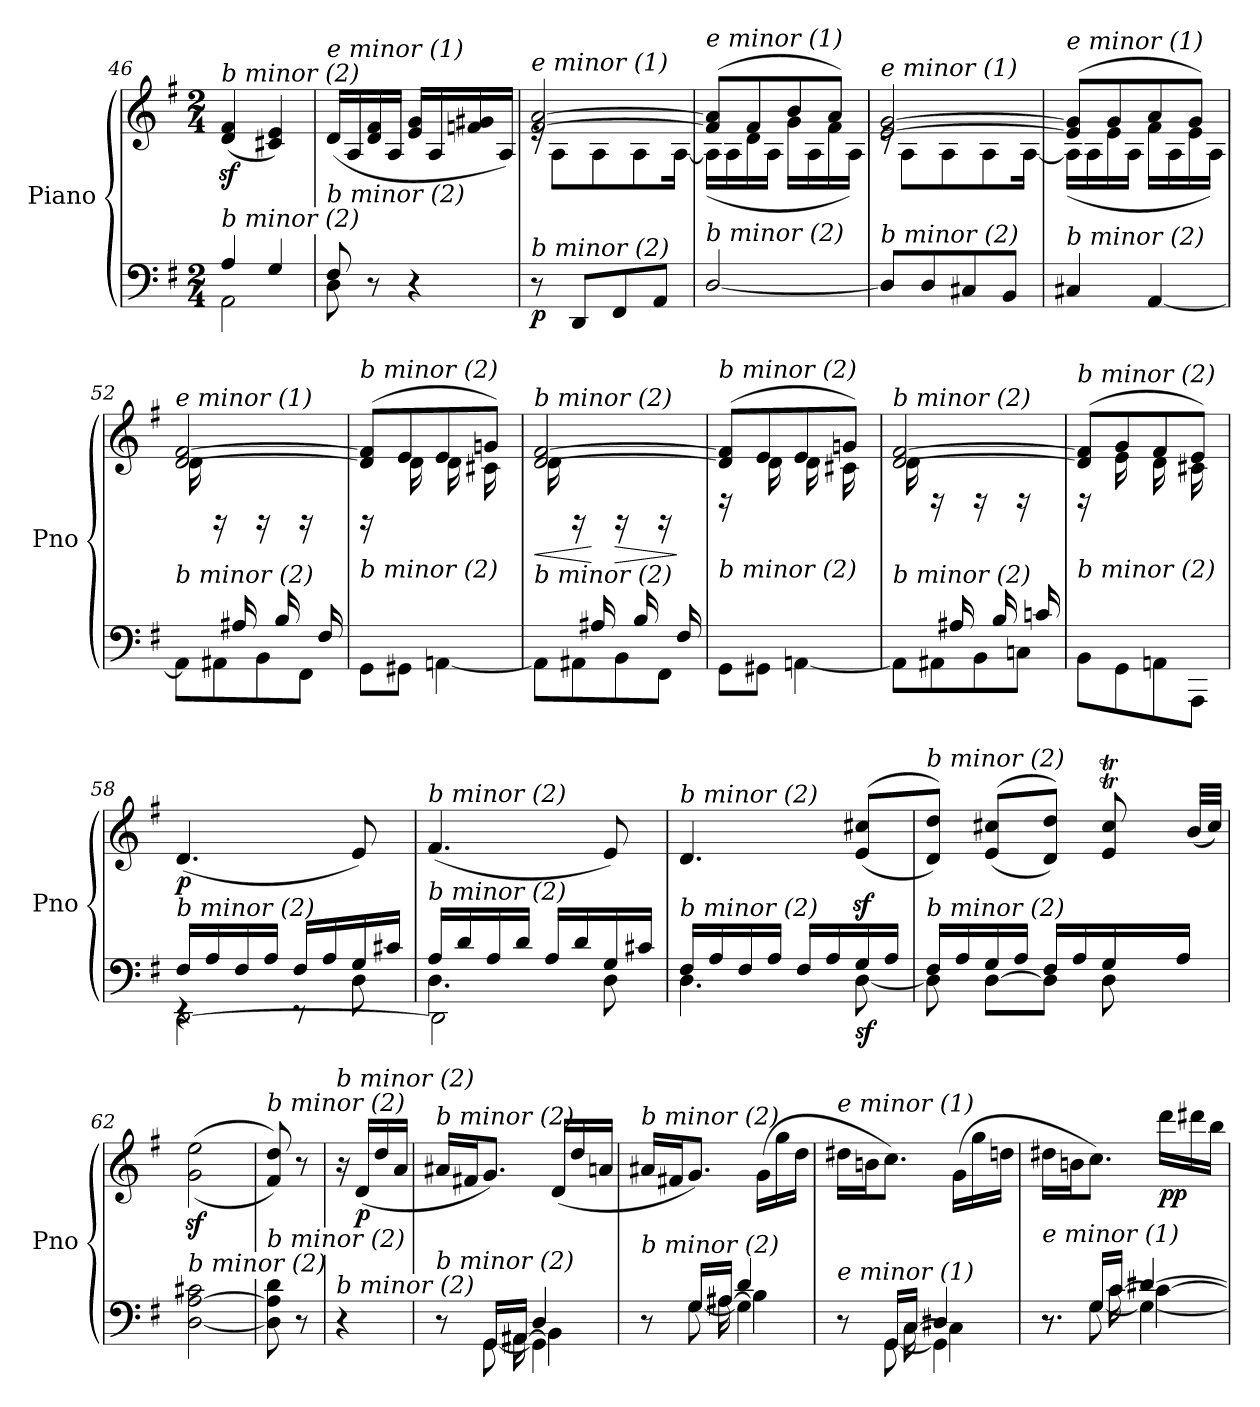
**kern	**kern	**dynam
*part1	*part1	*part1
*staff2	*staff1	*staff1/2
*I"Piano	*	*
*I'Pno	*	*
*clefF4	*clefG2	*
*k[f#]	*k[f#]	*
*M2/4	*M2/4	*
=46	=46	=46
*^	*	*
!	!	!LO:TX:i:t=b minor (2)	!
!LO:TX:i:t=b minor (2)	!	!	!
4A/	2AA\	(4d/z< 4f#/z<	.
4G/	.	4c#X/ 4e/)	.
=47	=47	=47	=47
*	*	*^	*
!	!	!LO:TX:i:t=e minor (1)	!	!
!LO:TX:i:t=b minor (2)	!	!	!	!
!	!	!	!	!LO:DY:b
8F#/	8D\	(>16d/LL	8ryy	other-dynamics
.	.	16A/	.	.
8r	4.ryy	16d/ 16f#/	4.ryy	.
.	.	16A/JJ	.	.
4r	.	16e/ 16g/LL	.	.
.	.	16A/	.	.
.	.	16fni/ 16g#X/	.	.
.	.	16A/JJ)	.	.
*v	*v	*	*	*
=48	=48	=48	=48
!	!LO:TX:i:t=e minor (1)	!	!
!LO:TX:i:t=b minor (2)	!	!	!
!	!	!	!LO:DY:b=2
8r	[2f#/ [2a/	16re	p
.	.	8A\L	.
8DD/L	.	.	.
.	.	8A\	.
8FF#/	.	.	.
.	.	8A\	.
8AA/J	.	.	.
.	.	[16A\Jk	.
=49	=49	=49	=49
!	!LO:TX:i:t=e minor (1)	!	!
!LO:TX:i:t=b minor (2)	!	!	!
[2D/	(>8f#/] 8a/]L	(16A\LL]	.
.	.	16A\	.
.	8f#/	16d\	.
.	.	16A\JJ	.
.	8b/	16g\LL	.
.	.	16A\	.
.	8a/J)	16f#\	.
.	.	16A\JJ)	.
!!LO:LB:g=z	!!
=50	=50	=50	=50
!	!LO:TX:i:t=e minor (1)	!	!
!LO:TX:i:t=b minor (2)	!	!	!
8D/L]	[2e/ [2g/	16re	.
.	.	8A\L	.
8D/	.	.	.
.	.	8A\	.
8C#X/	.	.	.
.	.	8A\	.
8BB/J	.	.	.
.	.	[16A\Jk	.
=51	=51	=51	=51
!	!LO:TX:i:t=e minor (1)	!	!
!LO:TX:i:t=b minor (2)	!	!	!
4C#X/	(8e/] 8g/]L	(16A\LL]	.
.	.	16A\	.
.	8g/	16e\	.
.	.	16A\JJ	.
[4AA/	8a/	16f#\LL	.
.	.	16A\	.
.	8g/J)	16e\	.
.	.	16A\JJ)	.
=52	=52	=52	=52
*^	*	*	*
!	!	!LO:TX:i:t=e minor (1)	!	!
!LO:TX:i:t=b minor (2)	!	!	!	!
16ryy	8AA\L]	[2d/ [2f#/	(16d\LL	.
16A/JJ)	.	.	16ryy	.
16ryy	8AA#X\	.	16rGG	.
16A#X/	.	.	16ryy	.
16ryy	8BB\	.	16rGG	.
16B/	.	.	16ryy	.
16ryy	8FF#\J	.	16rGG	.
16F#/	.	.	16ryy	.
=53	=53	=53	=53	=53
!	!	!LO:TX:i:t=b minor (2)	!	!
!LO:TX:i:t=b minor (2)	!	!	!	!
16ryy	8GG\L	(8d/] 8f#/]L	16rGG	.
16G/LL	.	.	16ryy	.
16ryy	8GG#X\J	8e/	16d\	.
16G#X/JJ	.	.	16ryy	.
16ryy	[4AAn\	8e/	16d\LL	.
16An/	.	.	16ryy	.
16ryy	.	8gn/J)	16c#X\	.
16A/JJ	.	.	16ryy	.
=54	=54	=54	=54	=54
!	!	!LO:TX:i:t=b minor (2)	!	!
!LO:TX:i:t=b minor (2)	!	!	!	!
!	!	!	!	!LO:HP:b
16ryy	8AAn\L]	[2d/ [2f#/	(16d\LL	<
16A/JJ)	.	.	16ryy	.
16ryy	8AA#X\	.	16rGG	.
16A#X/	.	.	16ryy	[
!	!	!	!	!LO:HP:b
16ryy	8BB\	.	16rGG	>
16B/	.	.	16ryy	.
16ryy	8FF#\J	.	16rGG	.
16F#/	.	.	16ryy	]
!!LO:PB:g=z	!!
=55	=55	=55	=55	=55
!	!	!LO:TX:i:t=b minor (2)	!	!
!LO:TX:i:t=b minor (2)	!	!	!	!
16ryy	8GG\L	(8d/] 8f#/]L	16rD	.
16G/LL	.	.	16ryy	.
16ryy	8GG#X\J	8e/	16d\	.
16G#X/JJ	.	.	16ryy	.
16ryy	[4AAn\	8e/	16d\LL	.
16An/	.	.	16ryy	.
16ryy	.	8gn/J)	16c#X\	.
16A/JJ	.	.	16ryy	.
=56	=56	=56	=56	=56
!	!	!LO:TX:i:t=b minor (2)	!	!
!LO:TX:i:t=b minor (2)	!	!	!	!
!	!	!	!	!LO:DY:b
16ryy	8AAn\L]	[2d/ [2f#/	(16d\LL	other-dynamics
16A/JJ)	.	.	16ryy	.
16ryy	8AA#X\	.	16rD	.
16A#X/	.	.	16ryy	.
16ryy	8BB\	.	16rD	.
16B/	.	.	16ryy	.
16ryy	8Cn\J	.	16rD	.
16cn/	.	.	16ryy	.
=57	=57	=57	=57	=57
!	!	!LO:TX:i:t=b minor (2)	!	!
!LO:TX:i:t=b minor (2)	!	!	!	!
16ryy	8BB\L	(8d/] 8f#/]L	16rD	.
16B/LL	.	.	16ryy	.
16ryy	8GG\	8g/	16e\	.
16B/JJ	.	.	16ryy	.
16ryy	8AAn\	8f#/	16d\LL	.
16An/	.	.	16ryy	.
16ryy	8AAA\J	8e/J)	16c#X\	.
16G/JJ	.	.	16ryy	.
=58	=58	=58	=58	=58
*	*^	*	*	*
!	!	!	!LO:TX:i:t=b minor (2)	!	!
!LO:TX:i:t=b minor (2)	!	!	!	!	!
!	!	!	!	!	!LO:DY:b
*	*	*	*v	*v	*
16F#/LL	4rEE	[2DD\	(4.d/	p
16A/	.	.	.	.
16F#/	.	.	.	.
16A/JJ	.	.	.	.
16F#/LL	8rEE	.	.	.
16A/	.	.	.	.
16G/	8D\	.	8e/)	.
16c#X/JJ	.	.	.	.
!!LO:LB:g=z
=59	=59	=59	=59	=59
!	!	!	!LO:TX:i:t=b minor (2)	!
!LO:TX:i:t=b minor (2)	!	!	!	!
16A/LL	4.D\	2DD\]	(4.f#/	.
16d/	.	.	.	.
16A/	.	.	.	.
16d/JJ	.	.	.	.
16A/LL	.	.	.	.
16d/	.	.	.	.
16G/	8D\	.	8e/)	.
16c#X/JJ	.	.	.	.
*	*v	*v	*	*
=60	=60	=60	=60
!	!	!LO:TX:i:t=b minor (2)	!
!LO:TX:i:t=b minor (2)	!	!	!
16F#/LL	4.D\	4.d/	.
16A/	.	.	.
16F#/	.	.	.
16A/JJ	.	.	.
16F#/LL	.	.	.
16A/	.	.	.
!	!	!	!LO:DY:b=2
16G/	[8D\	((>8e/z< 8cc#X/z<L	sf
16A/JJ	.	.	.
=61	=61	=61	=61
*	*^	*^	*
!	!	!	!LO:TX:i:t=b minor (2)	!	!
!LO:TX:i:t=b minor (2)	!	!	!	!	!
4.ryy	16F#/LL	8D\]	8d/ 8dd/J))	4.ryy	.
.	16A/	.	.	.	.
!	!	!	!	!	!LO:DY:b=2
!	!	!	!	!	!LO:DY:n=1:b
.	16G/	[8D\L	((>8e/ 8cc#X/L	.	sf sf
.	16A/JJ	.	.	.	.
.	16F#/LL	8D\J]	8d/ 8dd/J))	.	.
.	16A/	.	.	.	.
*	*	*	*	*Xtuplet	*
8ryy	16G/	8D\	8e/T 8cc#/T	40ryy	.
.	.	.	.	40ddyy	.
.	.	.	.	40cc#yy	.
.	16A/JJ	.	.	.	.
.	.	.	.	(40b/LL	.
.	.	.	.	40cc#/JJ)	.
*v	*v	*v	*	*	*
=62	=62	=62	=62
!	!LO:TX:i:t=b minor (2)	!	!
!LO:TX:i:t=b minor (2)	!	!	!
*	*v	*v	*
[2D\ [2A\ 2c#X\	((2g\z< 2ee\z<	.
=63	=63	=63
!	!LO:TX:i:t=b minor (2)	!
!LO:TX:i:t=b minor (2)	!	!
8D\] 8A\] 8d\	8f#/ 8dd/))	.
8r	8r	.
!!LO:LB:g=z
=64	=64	=64
!	!LO:TX:i:t=b minor (2)	!
!LO:TX:i:t=b minor (2)	!	!
4r	16r	.
!	!	!LO:DY:b
.	(16d/LL	p
.	16dd/	.
.	16a/JJ	.
=65	=65	=65
*^	*^	*
*	*^	*	*^	*
!	!	!	!LO:TX:i:t=b minor (2)	!	!	!
!LO:TX:i:t=b minor (2)	!	!	!	!	!	!
8r	8ryy	8.ryy	16a#Xi/LL	8ryy	8.ryy	.
.	.	.	16f#X/J	.	.	.
16GG/LL	[8GG\	.	8.g/J)	4.ryy	.	.
16AA#Xi/JJ	.	[16AA#Xi\	.	.	4ryy	.
4D/	4GG\]	4BB-\]	.	.	.	.
.	.	.	(16d/LL	.	.	.
.	.	.	16dd/	.	.	.
.	.	.	16a/JJ	.	16ryy	.
=66	=66	=66	=66	=66	=66	=66
!	!	!	!LO:TX:i:t=b minor (2)	!	!	!
!LO:TX:i:t=b minor (2)	!	!	!	!	!	!
8r	8ryy	8.ryy	16a#Xi/LL	8ryy	8.ryy	.
.	.	.	16f#X/J	.	.	.
16G/LL	[8G\	.	8.g/J)	4.ryy	.	.
16A#Xi/JJ	.	[16A#Xi\	.	.	4ryy	.
4d/	4G\]	4B-\]	.	.	.	.
.	.	.	(16g\LL	.	.	.
.	.	.	16gg\	.	.	.
.	.	.	16dd\JJ	.	16ryy	.
=67	=67	=67	=67	=67	=67	=67
!	!	!	!LO:TX:i:t=e minor (1)	!	!	!
!LO:TX:i:t=e minor (1)	!	!	!	!	!	!
8r	8ryy	8.ryy	16dd#Xi\LL	8ryy	8.ryy	.
.	.	.	16bn\J	.	.	.
16GG/LL	[8GG\	.	8.cc\J)	4.ryy	.	.
16C/JJ	.	[16C\	.	.	4ryy	.
4D#Xi/	4GG\]	4C\]	.	.	.	.
.	.	.	(16g\LL	.	.	.
.	.	.	16gg\	.	.	.
.	.	.	16dd\JJ	.	16ryy	.
=68	=68	=68	=68	=68	=68	=68
!	!	!	!LO:TX:i:t=e minor (1)	!	!	!
!LO:TX:i:t=e minor (1)	!	!	!	!	!	!
*	*	*	*v	*v	*v	*
8r	8r	8.r	16dd#Xi\LL	.
.	.	.	16bn\J	.
16G/LL	[8G\	.	8.cc\J)	.
16c/JJ	.	[16c\	.	.
[4d#Xi/	4G\_	4c\_	.	.
!	!	!	!	!LO:DY:b
.	.	.	16ddd\LL	pp
.	.	.	16ddd#Xi\	.
.	.	.	16bb\JJ	.
*v	*v	*v	*	*
=	=	=
*-	*-	*-
